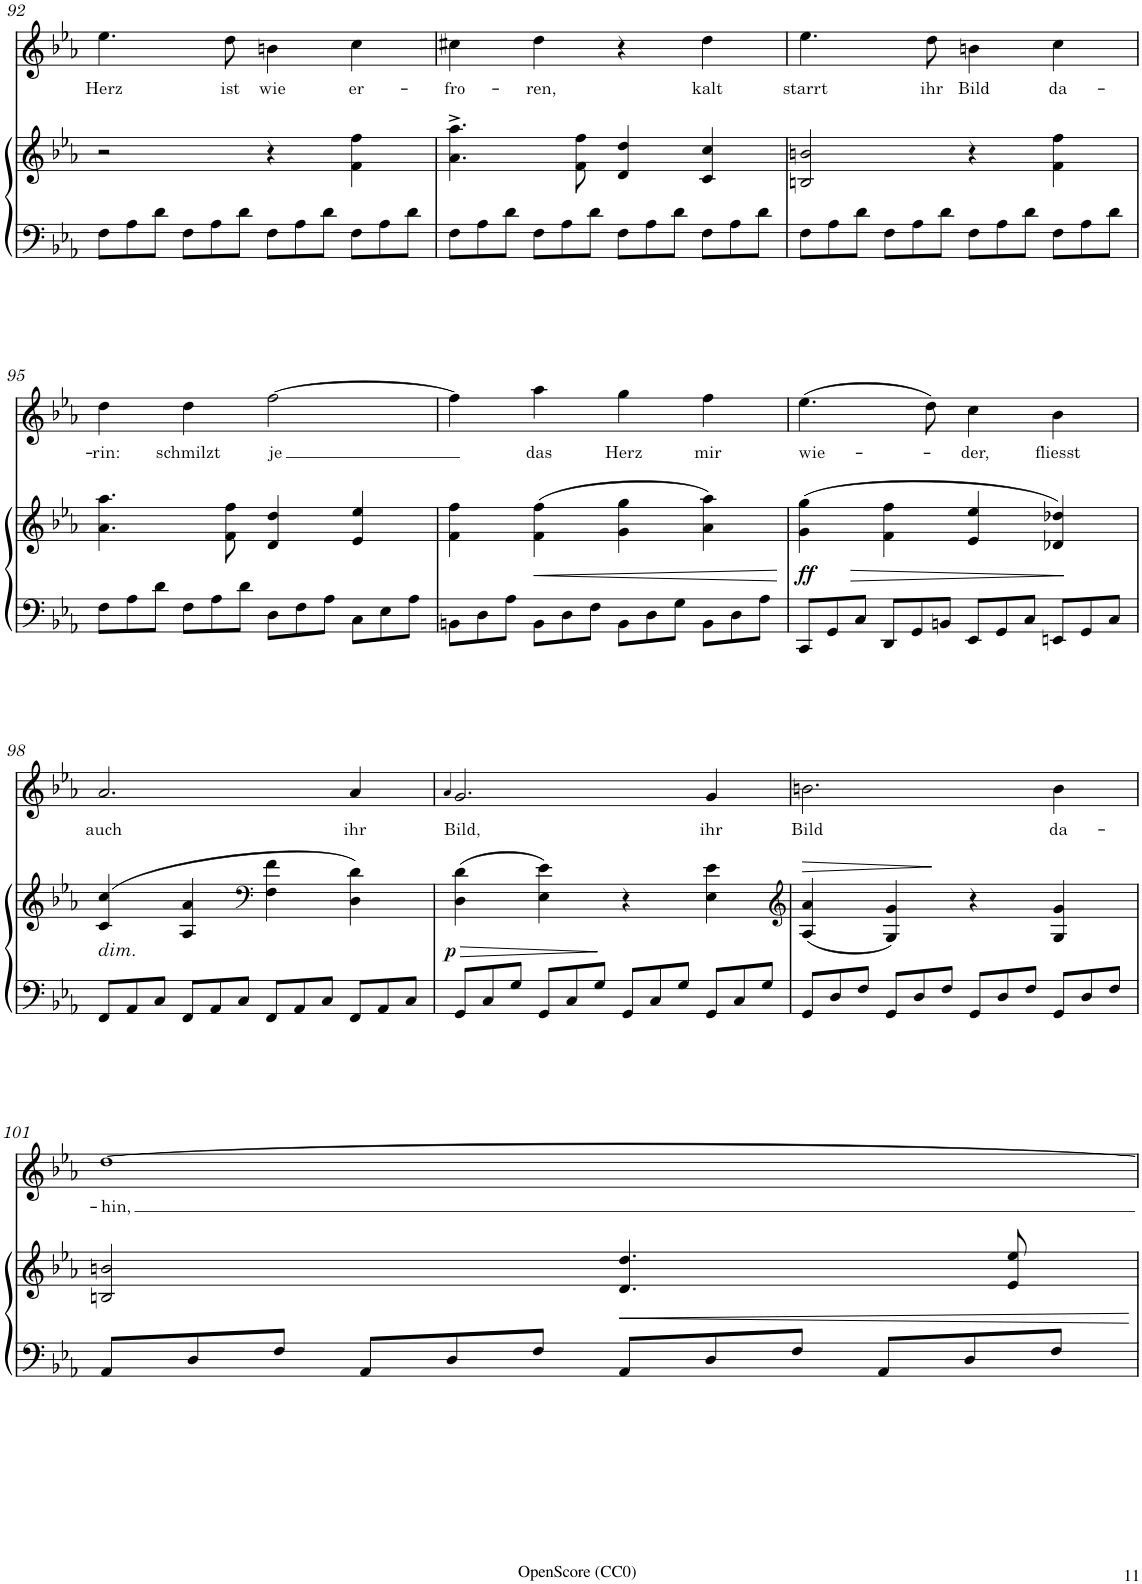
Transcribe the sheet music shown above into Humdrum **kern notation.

**kern	**kern	**dynam	**kern	**text
*part2	*part2	*part2	*part1	*part1
*staff3	*staff2	*staff2/3	*staff1	*staff1
*I"Pianoforte	*	*	*I"Singstimme Voice	*
*I'Pno	*	*	*	*
!!LO:PB:g=z
*clefF4	*clefG2	*	*clefG2	*
*k[b-e-a-]	*k[b-e-a-]	*	*k[b-e-a-]	*
*M4/4	*M4/4	*	*M4/4	*
*met(c)	*met(c)	*	*met(c)	*
*Xtuplet	*	*	*	*
=92	=92	=92	=92	=92
!	!	!	!	!LO:LY:b
12F\L	2r	.	4.ee-\	Herz
12A-\	.	.	.	.
12d\J	.	.	.	.
12F\L	.	.	.	.
12A-\	.	.	.	.
!	!	!	!	!LO:LY:b
.	.	.	8dd\	ist
12d\J	.	.	.	.
!	!	!	!	!LO:LY:b
12F\L	4r	.	4bn\	wie
12A-\	.	.	.	.
12d\J	.	.	.	.
!	!	!	!	!LO:LY:b
12F\L	4f\ 4ff\	.	4cc\	er-
12A-\	.	.	.	.
12d\J	.	.	.	.
=93	=93	=93	=93	=93
!	!	!	!	!LO:LY:b
12F\L	4.a-\^ 4.aa-\^	.	4cc#X\	-fro-
12A-\	.	.	.	.
12d\J	.	.	.	.
!	!	!	!	!LO:LY:b
12F\L	.	.	4dd\	-ren,
12A-\	.	.	.	.
.	8f\ 8ff\	.	.	.
12d\J	.	.	.	.
12F\L	4d/ 4dd/	.	4r	.
12A-\	.	.	.	.
12d\J	.	.	.	.
!	!	!	!	!LO:LY:b
12F\L	4c/ 4cc/	.	4dd\	kalt
12A-\	.	.	.	.
12d\J	.	.	.	.
=94	=94	=94	=94	=94
!	!	!	!	!LO:LY:b
12F\L	2Bn/ 2bn/	.	4.ee-\	starrt
12A-\	.	.	.	.
12d\J	.	.	.	.
12F\L	.	.	.	.
12A-\	.	.	.	.
!	!	!	!	!LO:LY:b
.	.	.	8dd\	ihr
12d\J	.	.	.	.
!	!	!	!	!LO:LY:b
12F\L	4r	.	4bn\	Bild
12A-\	.	.	.	.
12d\J	.	.	.	.
!	!	!	!	!LO:LY:b
12F\L	4f\ 4ff\	.	4cc\	da-
12A-\	.	.	.	.
12d\J	.	.	.	.
!!LO:LB:g=z
=95	=95	=95	=95	=95
!	!	!	!	!LO:LY:b
12F\L	4.a-\ 4.aa-\	.	4dd\	-rin:
12A-\	.	.	.	.
12d\J	.	.	.	.
!	!	!	!	!LO:LY:b
12F\L	.	.	4dd\	schmilzt
12A-\	.	.	.	.
.	8f\ 8ff\	.	.	.
12d\J	.	.	.	.
!	!	!	!	!LO:LY:b
12D\L	4d/ 4dd/	.	[2ff\	je
12F\	.	.	.	.
12A-\J	.	.	.	.
12C\L	4e-/ 4ee-/	.	.	.
12E-\	.	.	.	.
12A-\J	.	.	.	.
=96	=96	=96	=96	=96
12BBn\L	4f\ 4ff\	.	4ff\]	.
12D\	.	.	.	.
12A-\J	.	.	.	.
!	!	!LO:HP:b	!	!LO:LY:b
12BB\L	(4f\ 4ff\	<	4aa-\	das
12D\	.	.	.	.
12F\J	.	.	.	.
!	!	!	!	!LO:LY:b
12BB\L	4g\ 4gg\	.	4gg\	Herz
12D\	.	.	.	.
12G\J	.	.	.	.
!	!	!	!	!LO:LY:b
12BB\L	4a-\ 4aa-\)	.	4ff\	mir
12D\	.	.	.	.
12A-\J	.	.	.	.
.	.	[	.	.
=97	=97	=97	=97	=97
!	!	!LO:DY:a=2	!	!LO:LY:b
12CC/L	(4g\ 4gg\	ff	(4.ee-\	wie-
12GG/	.	.	.	.
12C/J	.	.	.	.
!	!	!LO:HP:b	!	!
12DD/L	4f\ 4ff\	>	.	.
12GG/	.	.	.	.
.	.	.	8dd\)	.
12BBn/J	.	.	.	.
!	!	!	!	!LO:LY:b
12EE-/L	4e-/ 4ee-/	.	4cc\	-der,
12GG/	.	.	.	.
12C/J	.	.	.	.
!	!	!	!	!LO:LY:b
12EEn/L	4d-X/ 4dd-X/)	]	4b-\	fliesst
12GG/	.	.	.	.
12C/J	.	.	.	.
!!LO:LB:g=z
=98	=98	=98	=98	=98
!	!LO:TX:b:i:t=dim.	!	!	!
!	!	!	!	!LO:LY:b
12FF/L	(4c/ 4cc/	.	2.a-/	auch
12AA-/	.	.	.	.
12C/J	.	.	.	.
12FF/L	4A-/ 4a-/	.	.	.
12AA-/	.	.	.	.
12C/J	.	.	.	.
*	*clefF4	*	*	*
12FF/L	4F\ 4f\	.	.	.
12AA-/	.	.	.	.
12C/J	.	.	.	.
!	!	!	!	!LO:LY:b
12FF/L	4D\ 4d\)	.	4a-/	ihr
12AA-/	.	.	.	.
12C/J	.	.	.	.
=99	=99	=99	=99	=99
.	.	.	4qa-/	.
!	!	!LO:HP:b	!	!LO:LY:b
!	!	!LO:DY:n=1:b	!	!
12GG/L	(4D\ 4d\	> p	2.g/	Bild,
12C/	.	.	.	.
12G/J	.	.	.	.
12GG/L	4E-\ 4e-\)	.	.	.
12C/	.	.	.	.
12G/J	.	.	.	.
12GG/L	4r	]	.	.
12C/	.	.	.	.
12G/J	.	.	.	.
!	!	!	!	!LO:LY:b
12GG/L	4E-\ 4e-\	.	4g/	ihr
12C/	.	.	.	.
12G/J	.	.	.	.
=100	=100	=100	=100	=100
*	*clefG2	*	*	*
!	!	!LO:HP:b	!	!LO:LY:b
12GG/L	(4A-/ 4a-/	>	2.bn\	Bild
12D/	.	.	.	.
12F/J	.	.	.	.
12GG/L	4G/ 4g/)	.	.	.
12D/	.	.	.	.
12F/J	.	.	.	.
12GG/L	4r	]	.	.
12D/	.	.	.	.
12F/J	.	.	.	.
!	!	!	!	!LO:LY:b
12GG/L	4G/ 4g/	.	4b\	da-
12D/	.	.	.	.
12F/J	.	.	.	.
!!LO:LB:g=z
=101	=101	=101	=101	=101
!	!	!	!	!LO:LY:b
12AA-/L	2Bn/ 2bn/	.	[1dd	-hin,
12D/	.	.	.	.
12F/J	.	.	.	.
12AA-/L	.	.	.	.
12D/	.	.	.	.
12F/J	.	.	.	.
!	!	!LO:HP:b	!	!
12AA-/L	4.d/ 4.dd/	<	.	.
12D/	.	.	.	.
12F/J	.	.	.	.
12AA-/L	.	.	.	.
12D/	.	.	.	.
.	8e-/ 8ee-/	.	.	.
12F/J	.	.	.	.
.	.	[	.	.
=	=	=	=	=
*-	*-	*-	*-	*-
